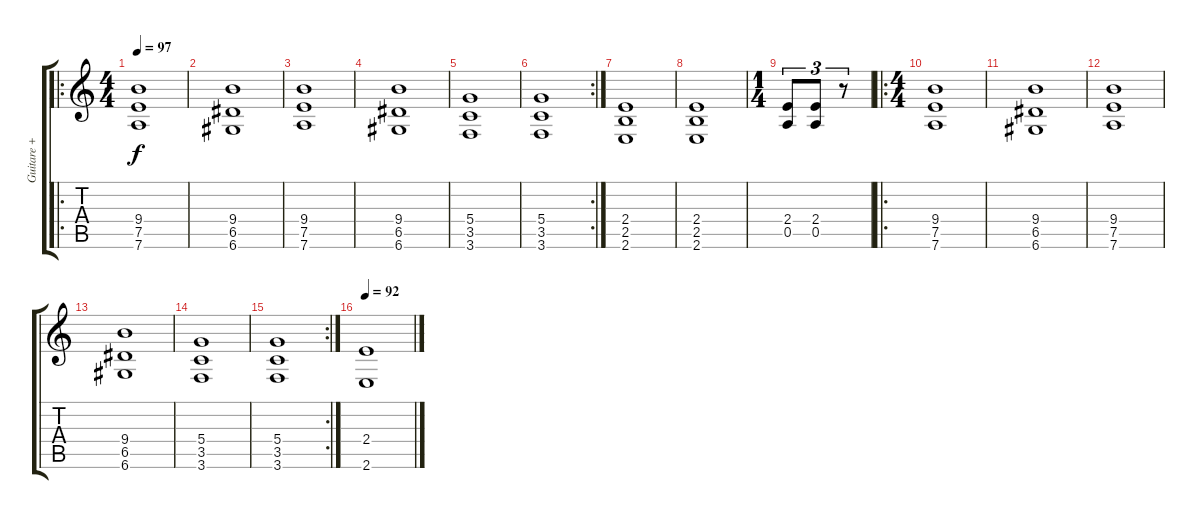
\track ("Guitare +" "Guitare +") {instrument distortionguitar}
\staff {score tabs}
\tuning (E4 B3 G3 D3 A2 D2) {hide}
\ro
\ts (4 4)
\tempo 97
\clef g2
\ks c
(9.4 7.5 7.6).1{dy f} |
(9.4 6.5 6.6).1 |
(9.4 7.5 7.6).1 |
(9.4 6.5 6.6).1 |
(5.4 3.5 3.6).1 |
\rc 2
(5.4 3.5 3.6).1 |
(2.4 2.5 2.6).1 |
(2.4 2.5 2.6).1 |
\ts (1 4)
(2.4 0.5).8{tu (3 2)} (2.4 0.5).8{tu (3 2)} r.8{tu (3 2)} |
\ro
\ts (4 4)
(9.4 7.5 7.6).1 |
(9.4 6.5 6.6).1 |
(9.4 7.5 7.6).1 |
(9.4 6.5 6.6).1 |
(5.4 3.5 3.6).1 |
\rc 2
(5.4 3.5 3.6).1 |
\tempo 92
(2.4 2.6).1{volume 6}
